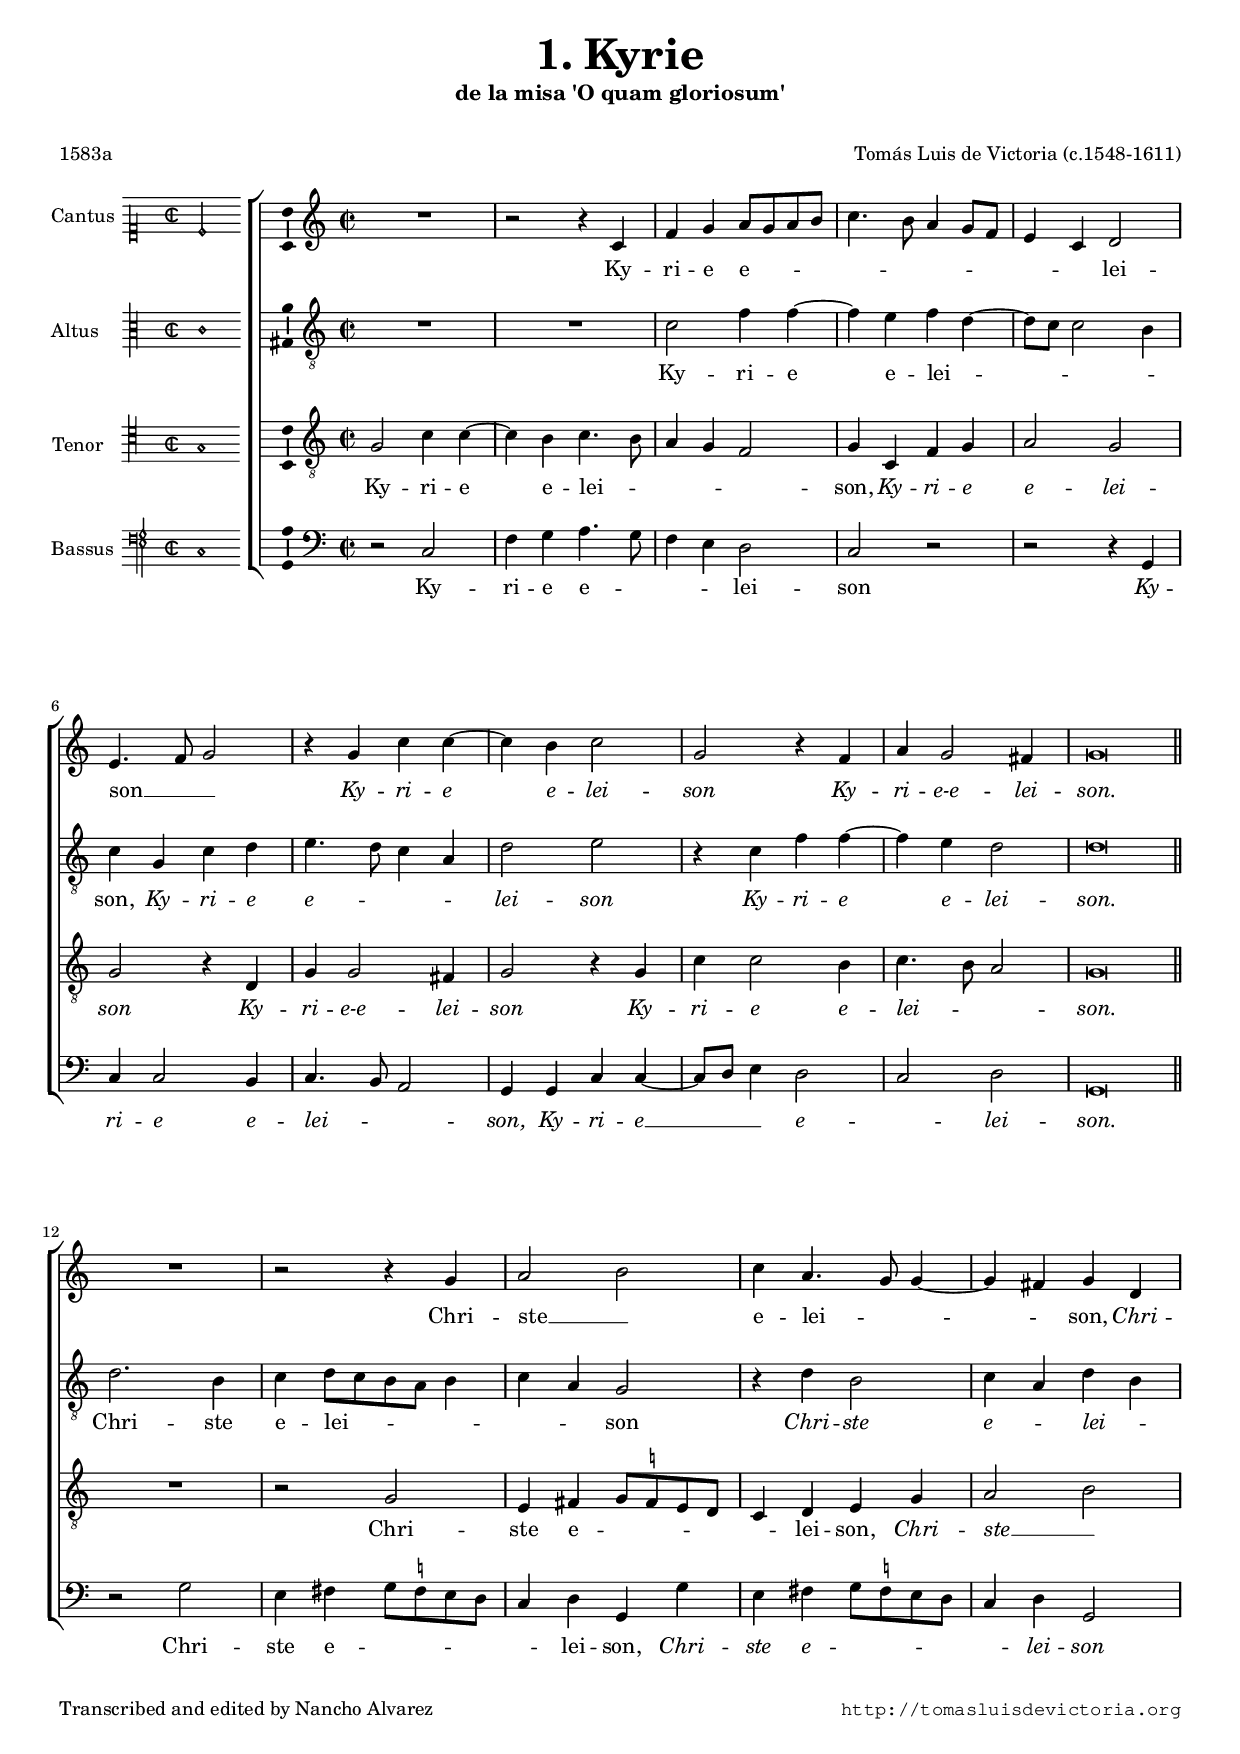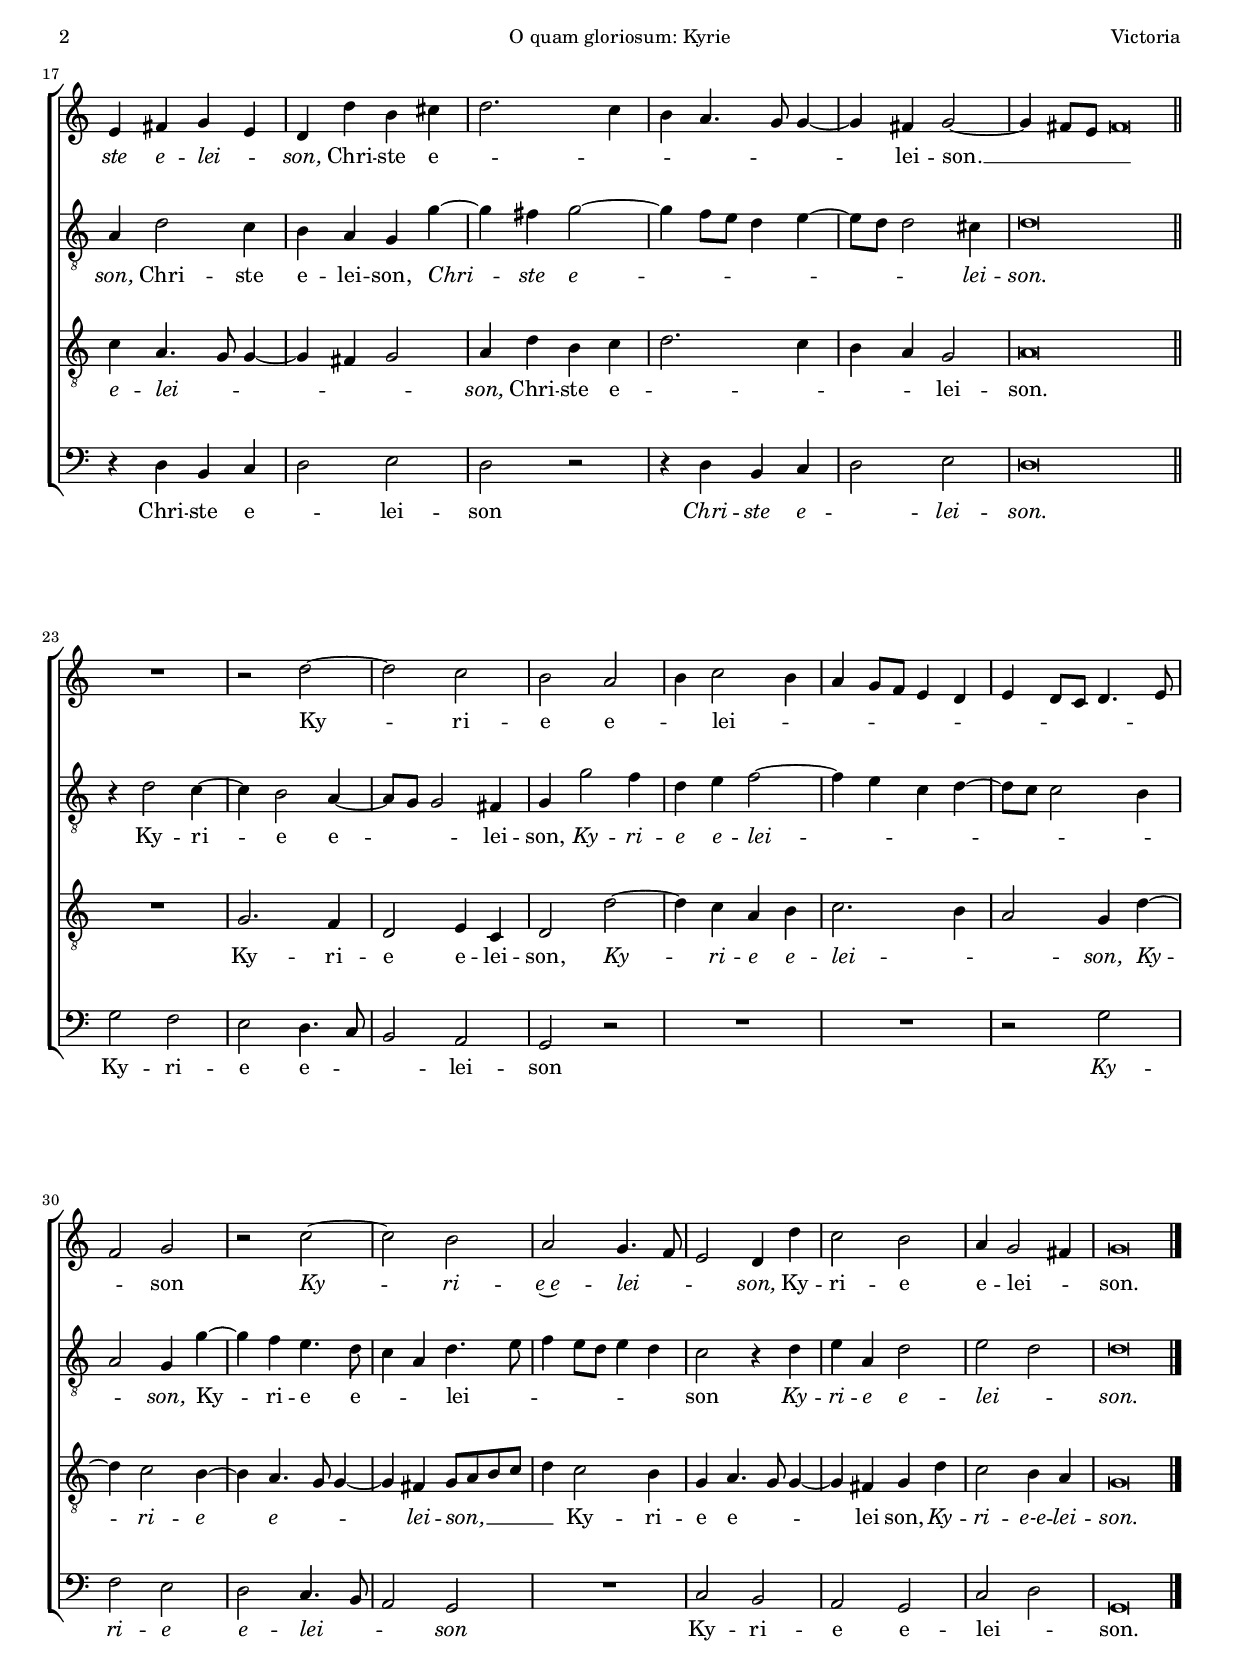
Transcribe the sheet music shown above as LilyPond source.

\version "2.22.0"

#(set-default-paper-size "a4")
#(set-global-staff-size 16.6)
#(ly:set-option 'point-and-click #f)
%mobile -s15.5 -i3.1

ss=\once \set suggestAccidentals = ##t
cresc=\markup{\italic "cresc."}
dim=\markup{\italic "dim."}
rit=\markup{\italic "rit."}
italicas=\override LyricText.font-shape = #'italic
rectas=\override LyricText.font-shape = #'upright
incipitwidth=20

htitle="O quam gloriosum: Kyrie"
hcomposer="Victoria"

\header {
	title=\markup{\larger \larger \larger "1. Kyrie" }
	subtitle="de la misa 'O quam gloriosum'"
	subsubtitle="  "
	composer="Tomás Luis de Victoria (c.1548-1611)"
        pdfauthor=\composer
	poet="1583a"
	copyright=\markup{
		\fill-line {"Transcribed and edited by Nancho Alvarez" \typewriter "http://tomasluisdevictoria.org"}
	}
	%tagline=""
}

global=  { \time 2/2  \key  c \major
           \skip 1*11  \bar "||" \break
           \skip 1*11  \bar "||" \break
           \skip 1*15 \bar "|."}

cantus= \relative c' 
{R1 r2 r4 c f g  a8[ g a b] c4. b8 a4  g8[ f] e4 c d2 e4. f8 g2 r4 g c c~c b c2 g r4 f a g2 fis4 g\breve*1/2
R1 r2 r4 g4 a2 b c4 a4. g8 g4~g fis g d e fis g e d d'b cis d2. c4 b a4. g8 g4~g fis g2~g4  fis8[ e]  fis\breve*1/4
R1 r2 d'~d c b a b4 c2 b4 a  g8[ f] e4 d e  d8[ c] d4. e8 f2 g2 r c~c b a g4. f8 e2 d4 d'c2 b a4 g2 fis4 g\breve*1/2
}
textocantus=\lyricmode {
Ky -- ri -- e e -- _ _ _ _ _ _ _ _ _ _ lei -- son __ _ _   
\italicas
Ky -- ri -- e _ e -- lei -- son
Ky -- ri -- e-e -- lei  -- son.
\rectas
Chri -- ste __ _ e -- lei --  _ _ _ _ son,
\italicas Chri -- ste e --  lei --  _ son, \rectas
Chri -- ste e -- _ _ _ _ _ _ _ lei -- son. __ _ _ _ _ 
Ky -- _ ri -- e e -- _ lei -- _ _ _ _ _ _ _ _ _ _ _ _ son
\italicas
Ky -- _ ri -- e~e -- lei -- _ _ son,  % dudo con e -- _ _ lei -- son 
\rectas
Ky -- ri -- e   e -- lei -- _ son.
}

altus =  \relative  c'{
R1 R1 c2 f4 f~f e f d ~ d8[ c] c2  b4 c4 g c d e4. d8 c4 a d2 e r4 c4 f f~f e d2 d\breve*1/2
d2.  b4 c  d8[ c b a ] b4 c a g2 r4 d'b2 c4 a d b a d2 c4 b a g g'~g fis g2~g4  f8[ e] d4 e~ e8[ d] d2 cis4 d\breve*1/2
r4 d2 c4~c b2 a4~ a8[ g] g2 fis4 g4 g'2 f4 d e f2~f4 e c d~ d8[ c] c2 b4 a2 g4 g'~g f e4. d8 c4 a d4. e8 f4  e8[ d] e4  d c2 r4 d4 e a, d2 e2 d2 d\breve*1/2
}

textoaltus=\lyricmode { Ky -- ri -- e  _ e -- lei -- _ _ _ _ _ son,   
\italicas
Ky -- ri -- e e -- _ _ _ lei -- son
Ky -- ri -- e  _ e -- lei  -- son.
\rectas
Chri -- ste   e -- lei -- _ _ _ _ _ _ son
\italicas
Chri -- ste e -- _ lei -- _ son,   
\rectas
Chri -- ste e -- lei -- son,  
\italicas
Chri -- _ ste e -- _ _ _ _ _ _ _ _ lei -- son. 
\rectas
Ky -- ri -- _ e e -- _ _ _ lei -- son,  
\italicas
Ky -- ri -- e e -- lei -- _ _ _ _ _ _ _ _ _ son,
\rectas
Ky -- _ ri -- e e -- _ _ lei -- _ _ _ _ _ _ son
\italicas
Ky -- ri -- e   e -- lei  -- _ son.
}

tenor =  \relative c'{
g2 c4 c~c b c4.  b8 a4 g f2 g4 c, f g a2 g g r4 d g g2 fis4 g2 r4 g c c2 b4 c4.  b8  a2 g\breve*1/2
R1 r2 g2 e4 fis  g8[ \ss f e d] c4 d e g a2  b c4 a4.g8 g4~g fis g2 a4 d b c d2. c4 b a g2 a\breve*1/2
R1 g2. f4 d2 e4 c d2 d'2~d4 c a b c2. b4 a2 g4 d'~d4 c2 b4~b a4. g8 g4~g fis  g8[ a b c] d4 c2 b4 g4 a4. g8 g4~g fis g d' c2 b4 a g\breve*1/2
}
textotenor=\lyricmode { 
Ky -- ri -- e _ e -- lei -- _ _ _ _ son,   
\italicas
Ky -- ri -- e e -- lei -- son
Ky -- ri -- e-e -- lei -- son
Ky -- ri -- e  e -- lei  -- _ _ son.
\rectas
Chri -- ste   e -- _ _ _ _ _ lei -- son,  
\italicas
Chri -- ste __ _ e -- lei -- _ _ _ _ _ son,  
\rectas
Chri -- ste e -- _ _ _ _ lei -- son. 
Ky -- ri -- e e -- lei -- son,  
\italicas
Ky -- _ ri -- e e -- lei -- _ _ son,   
Ky -- _ ri -- e _ e -- _ _ _ lei -- son, __ _ _ _ _
\rectas
Ky -- ri -- e   e -- _ _ _ lei  son,   
\italicas
Ky -- ri -- e-e -- lei -- son.
}


bassus=  \relative c{
r2 c2 f4 g a4. g8 f4 e d2 c r r r4 g c c2 b4 c4. b8 a2 g4 g c c~ c8[ d] e4 d2 c d2 g,\breve*1/2
r2 g'e4 fis  g8[ \ss f e d] c4 d g, g' e4 fis  g8[ \ss f e d] c4 d4 g,2 r4 d'b c d2 e2 d r r4 d b c d2 e d\breve*1/2
g2 f e d4.c8  b2 a g r R1 R1 r2 g'f e d c4.b8 a2 g R1 c2 b a g c  d g,\breve*1/2
}

textobassus=\lyricmode { 
Ky -- ri -- e e -- _ _ _ lei -- son
\italicas
Ky -- ri -- e e -- lei -- _ _ son,   
Ky -- ri -- e __ _ _ _ e -- _ lei  -- son.
\rectas
Chri -- ste   e -- _ _ _ _ _ lei -- son,  
\italicas
Chri -- ste e -- _ _ _ _ _ lei -- son
\rectas
Chri -- ste e -- _ lei -- son
\italicas
Chri -- ste e -- _ lei -- son. 
\rectas
Ky -- ri -- e e -- _ _ lei -- son
\italicas
Ky -- ri -- e e -- lei -- _ _ son
\rectas
Ky -- ri -- e   e -- lei  -- _ son.
}

incipitcantus=\markup{
        \score{
                { 
                \set Staff.instrumentName="Cantus "
                \override NoteHead.style = #'neomensural
                \override Staff.TimeSignature.style = #'neomensural
                \cadenzaOn 
                \clef "petrucci-c1"
                \key c \major
                \time 2/2
                c'2*2
                } 

        \layout { line-width=\incipitwidth indent = 0 }
        }
}

incipitaltus=\markup{
        \score{
                { 
                \set Staff.instrumentName="Altus    "
                \override NoteHead.style = #'neomensural 
                \override Staff.TimeSignature.style = #'neomensural
                \cadenzaOn 
                \clef "petrucci-c3"
                \key c \major
                \time 2/2
                c'1
                } 
        \layout { line-width=\incipitwidth indent = 0 }
        }
}


incipittenor=\markup{
        \score{
                { 
                \set Staff.instrumentName="Tenor   "
                \override NoteHead.style = #'neomensural 
                \override Staff.TimeSignature.style = #'neomensural
                \cadenzaOn
                \clef "petrucci-c4"
                \key c \major
                \time 2/2
                g1
                } 
        \layout { line-width=\incipitwidth indent=0 }
        }
}

incipitbassus=\markup{
        \score{
                { 
                \set Staff.instrumentName="Bassus "
                \override NoteHead.style = #'neomensural
                \override Staff.TimeSignature.style = #'neomensural
                \cadenzaOn 
                \clef "petrucci-f4"
                \key c \major
                \time 2/2
                c1
                } 
        \layout { line-width=\incipitwidth indent = 0 }
        }
}

\score {\transpose c' c'{
\new ChoirStaff<<

        \new Staff <<\global
        \new Voice="v1" {
                \set Staff.instrumentName=\incipitcantus
                \clef "treble"
                \cantus }
        \new Lyrics \lyricsto "v1" {\textocantus }
        >>

        \new Staff <<\global
        \new Voice="v2" {
                \set Staff.instrumentName=\incipitaltus
                \clef "G_8"
                \altus }
        \new Lyrics \lyricsto "v2" {\textoaltus }
        >>
        
        \new Staff <<\global
        \new Voice="v3" {
                \set Staff.instrumentName=\incipittenor
                \clef "G_8"
                \tenor }
        \new Lyrics \lyricsto "v3" {\textotenor }
        >>

        \new Staff <<\global
        \new Voice="v4" {
                \set Staff.instrumentName=\incipitbassus
                \clef "bass"
                \bassus }
        \new Lyrics \lyricsto "v4" {\textobassus }
        >>
        
>>

        } % transpose

\layout{ 
	\context {\Lyrics 
		\override VerticalAxisGroup.staff-affinity = #UP
		\override VerticalAxisGroup.nonstaff-relatedstaff-spacing =
			#'((basic-distance . 0) (minimum-distance . 0) (padding . 1))
		\override LyricText.font-size = #1.2
		\override LyricHyphen.minimum-distance = #0.5
	}
	\context {\Score 
		tempoHideNote = ##t
		\override BarNumber.padding = #2 
	}
	\context {\Voice 
		melismaBusyProperties = #'()
		%autoBeaming = ##f
	}
	\context {\Staff 
                %\RemoveEmptyStaves
                %\override VerticalAxisGroup.remove-first = ##t
		\override VerticalAxisGroup.staff-staff-spacing =
			#'((basic-distance . 11) (minimum-distance . 0) (padding . 1))
		\consists Ambitus_engraver 
		\override LigatureBracket.padding = #1
	}
}

%\midi { \mtempo }

}


\paper{
	evenHeaderMarkup=\markup  \fill-line { \fromproperty #'page:page-number-string \htitle \hcomposer }
	oddHeaderMarkup= \markup  \fill-line { \on-the-fly #not-first-page \hcomposer \on-the-fly #not-first-page \htitle \on-the-fly #not-first-page \fromproperty #'page:page-number-string }
	%system-count=20
	%page-count = 1
        %systems-per-page = 4
	ragged-last-bottom = ##f
	indent=3.4\cm
	system-system-spacing =
	#'((basic-distance . 20) (minimum-distance . 0) (padding . 5))
	top-system-spacing = % header
	#'((basic-distance . 8) (minimum-distance . 0) (padding . 0))
	last-bottom-spacing = % footer
	#'((basic-distance . 12) (minimum-distance . 0) (padding . 0))
	markup-system-spacing.padding = #3 	
  
}
